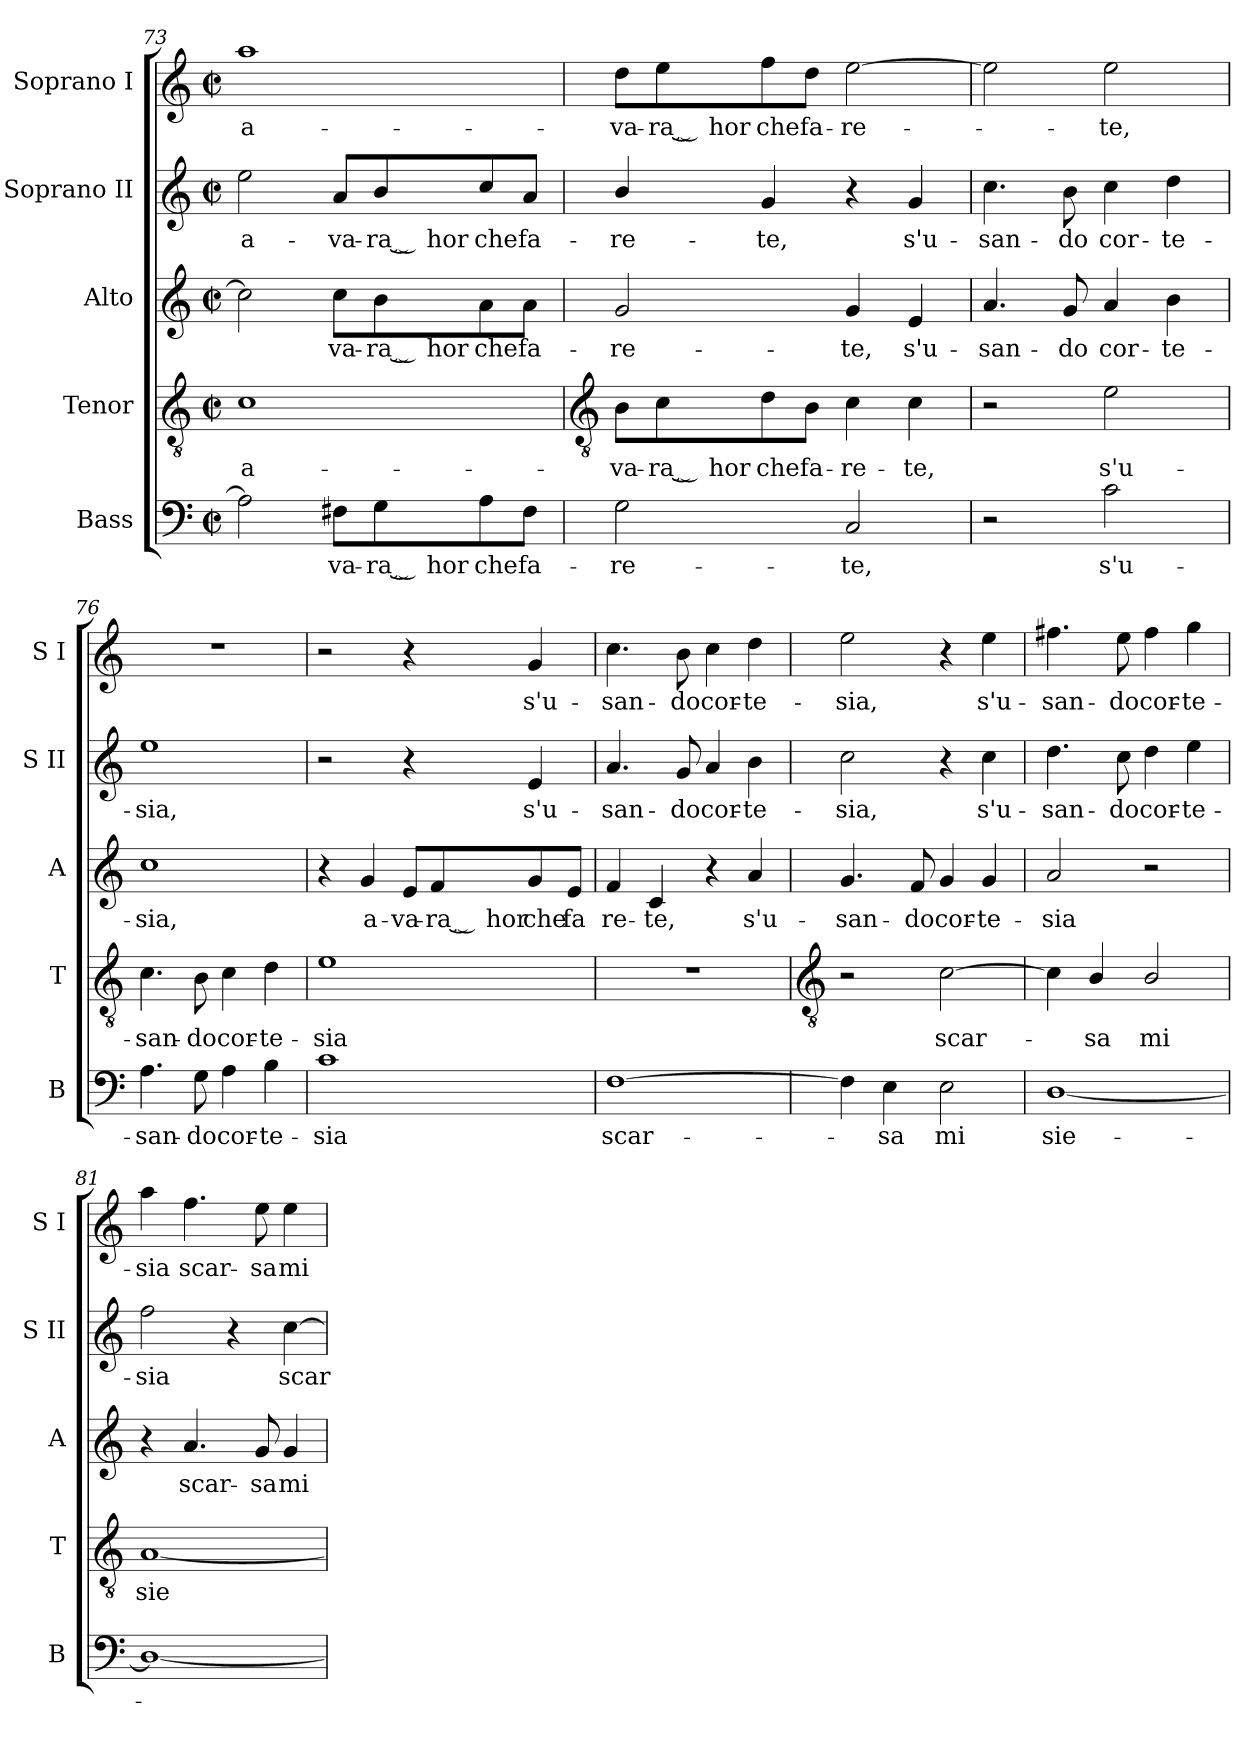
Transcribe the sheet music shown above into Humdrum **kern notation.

**kern	**text	**kern	**text	**kern	**text	**kern	**text	**kern	**text
*part5	*part5	*part4	*part4	*part3	*part3	*part2	*part2	*part1	*part1
*staff5	*staff5	*staff4	*staff4	*staff3	*staff3	*staff2	*staff2	*staff1	*staff1
*I"Bass	*	*I"Tenor	*	*I"Alto	*	*I"Soprano II	*	*I"Soprano I	*
*I'B	*	*I'T	*	*I'A	*	*I'S II	*	*I'S I	*
*clefF4	*	*clefGv2	*	*clefG2	*	*clefG2	*	*clefG2	*
*k[]	*	*k[]	*	*k[]	*	*k[]	*	*k[]	*
*C:	*	*C:	*	*C:	*	*C:	*	*C:	*
*M2/2	*	*M2/2	*	*M2/2	*	*M2/2	*	*M2/2	*
*met(c|)	*	*met(c|)	*	*met(c|)	*	*met(c|)	*	*met(c|)	*
=73	=73	=73	=73	=73	=73	=73	=73	=73	=73
!	!	!	!LO:LY:b	!	!	!	!LO:LY:b	!	!LO:LY:b
2A]	.	1c	a-	2cc]	.	2ee	a-	1aa	a-
!	!LO:LY:b	!	!	!	!LO:LY:b	!	!LO:LY:b	!	!
8F#X\L	va-	.	.	8cc\L	va-	8a/L	-va-	.	.
!	!LO:LY:b	!	!	!	!LO:LY:b	!	!LO:LY:b	!	!
8G\	-ra ̮ hor	.	.	8b\	-ra ̮ hor	8b/	-ra ̮ hor	.	.
!	!LO:LY:b	!	!	!	!LO:LY:b	!	!LO:LY:b	!	!
8A\	che	.	.	8a\	che	8cc/	che	.	.
!	!LO:LY:b	!	!	!	!LO:LY:b	!	!LO:LY:b	!	!
8F#\J	fa-	.	.	8a\J	fa-	8a/J	fa-	.	.
!!LO:LB:g=z
=74	=74	=74	=74	=74	=74	=74	=74	=74	=74
*	*	*clefGv2	*	*	*	*	*	*	*
!	!LO:LY:b	!	!LO:LY:b	!	!LO:LY:b	!	!LO:LY:b	!	!LO:LY:b
2G	-re-	8B\L	-va-	2g	-re-	4b/	-re-	8dd\L	-va-
!	!	!	!LO:LY:b	!	!	!	!	!	!LO:LY:b
.	.	8c\	-ra ̮ hor	.	.	.	.	8ee\	-ra ̮ hor
!	!	!	!LO:LY:b	!	!	!	!LO:LY:b	!	!LO:LY:b
.	.	8d\	che	.	.	4g	-te,	8ff\	che
!	!	!	!LO:LY:b	!	!	!	!	!	!LO:LY:b
.	.	8B\J	fa-	.	.	.	.	8dd\J	fa-
!	!LO:LY:b	!	!LO:LY:b	!	!LO:LY:b	!	!	!	!LO:LY:b
2C	-te,	4c	-re-	4g	-te,	4r	.	[2ee	-re-
!	!	!	!LO:LY:b	!	!LO:LY:b	!	!LO:LY:b	!	!
.	.	4c	-te,	4e	s'u-	4g	s'u-	.	.
=75	=75	=75	=75	=75	=75	=75	=75	=75	=75
!	!	!	!	!	!LO:LY:b	!	!LO:LY:b	!	!
2r	.	2r	.	4.a	-san-	4.cc	-san-	2ee]	.
!	!	!	!	!	!LO:LY:b	!	!LO:LY:b	!	!
.	.	.	.	8g	-do	8b	-do	.	.
!	!LO:LY:b	!	!LO:LY:b	!	!LO:LY:b	!	!LO:LY:b	!	!LO:LY:b
2c	s'u-	2e	s'u-	4a	cor-	4cc	cor-	2ee	te,
!	!	!	!	!	!LO:LY:b	!	!LO:LY:b	!	!
.	.	.	.	4b	-te-	4dd	-te-	.	.
=76	=76	=76	=76	=76	=76	=76	=76	=76	=76
!	!LO:LY:b	!	!LO:LY:b	!	!LO:LY:b	!	!LO:LY:b	!	!
4.A	-san-	4.c	-san-	1cc	-sia,	1ee	-sia,	1r	.
!	!LO:LY:b	!	!LO:LY:b	!	!	!	!	!	!
8G	-do	8B	-do	.	.	.	.	.	.
!	!LO:LY:b	!	!LO:LY:b	!	!	!	!	!	!
4A	cor-	4c	cor-	.	.	.	.	.	.
!	!LO:LY:b	!	!LO:LY:b	!	!	!	!	!	!
4B	-te-	4d	-te-	.	.	.	.	.	.
=77	=77	=77	=77	=77	=77	=77	=77	=77	=77
!	!LO:LY:b	!	!LO:LY:b	!	!	!	!	!	!
1c	-sia	1e	-sia	4r	.	2r	.	2r	.
!	!	!	!	!	!LO:LY:b	!	!	!	!
.	.	.	.	4g	a-	.	.	.	.
!	!	!	!	!	!LO:LY:b	!	!	!	!
.	.	.	.	8e/L	-va-	4r	.	4r	.
!	!	!	!	!	!LO:LY:b	!	!	!	!
.	.	.	.	8f/	-ra ̮ hor	.	.	.	.
!	!	!	!	!	!LO:LY:b	!	!LO:LY:b	!	!LO:LY:b
.	.	.	.	8g/	che	4e	s'u-	4g	s'u-
!	!	!	!	!	!LO:LY:b	!	!	!	!
.	.	.	.	8e/J	fa	.	.	.	.
=78	=78	=78	=78	=78	=78	=78	=78	=78	=78
!	!LO:LY:b	!	!	!	!LO:LY:b	!	!LO:LY:b	!	!LO:LY:b
[1F	scar-	1r	.	4f	re-	4.a	-san-	4.cc	-san-
!	!	!	!	!	!LO:LY:b	!	!	!	!
.	.	.	.	4c	-te,	.	.	.	.
!	!	!	!	!	!	!	!LO:LY:b	!	!LO:LY:b
.	.	.	.	.	.	8g	-do	8b	-do
!	!	!	!	!	!	!	!LO:LY:b	!	!LO:LY:b
.	.	.	.	4r	.	4a	cor-	4cc	cor-
!	!	!	!	!	!LO:LY:b	!	!LO:LY:b	!	!LO:LY:b
.	.	.	.	4a	s'u-	4b	-te-	4dd	-te-
!!LO:LB:g=z
=79	=79	=79	=79	=79	=79	=79	=79	=79	=79
*	*	*clefGv2	*	*	*	*	*	*	*
!	!	!	!	!	!LO:LY:b	!	!LO:LY:b	!	!LO:LY:b
4F]	.	2r	.	4.g	-san-	2cc	-sia,	2ee	-sia,
!	!LO:LY:b	!	!	!	!	!	!	!	!
4E	sa	.	.	.	.	.	.	.	.
!	!	!	!	!	!LO:LY:b	!	!	!	!
.	.	.	.	8f	-do	.	.	.	.
!	!LO:LY:b	!	!LO:LY:b	!	!LO:LY:b	!	!	!	!
2E	mi	[2c	scar-	4g	cor-	4r	.	4r	.
!	!	!	!	!	!LO:LY:b	!	!LO:LY:b	!	!LO:LY:b
.	.	.	.	4g	-te-	4cc	s'u-	4ee	s'u-
=80	=80	=80	=80	=80	=80	=80	=80	=80	=80
!	!LO:LY:b	!	!	!	!LO:LY:b	!	!LO:LY:b	!	!LO:LY:b
[1D/	sie-	4c]	.	2a	-sia	4.dd	-san-	4.ff#X	-san-
!	!	!	!LO:LY:b	!	!	!	!	!	!
.	.	4B/	sa	.	.	.	.	.	.
!	!	!	!	!	!	!	!LO:LY:b	!	!LO:LY:b
.	.	.	.	.	.	8cc	-do	8ee	-do
!	!	!	!LO:LY:b	!	!	!	!LO:LY:b	!	!LO:LY:b
.	.	2B/	mi	2r	.	4dd	cor-	4ff#	cor-
!	!	!	!	!	!	!	!LO:LY:b	!	!LO:LY:b
.	.	.	.	.	.	4ee	-te-	4gg	-te-
=81	=81	=81	=81	=81	=81	=81	=81	=81	=81
!	!	!	!LO:LY:b	!	!	!	!LO:LY:b	!	!LO:LY:b
1D/_	.	[1A	sie-	4r	.	2ff	-sia	4aa	-sia
!	!	!	!	!	!LO:LY:b	!	!	!	!LO:LY:b
.	.	.	.	4.a	scar-	.	.	4.ff	scar-
.	.	.	.	.	.	4r	.	.	.
!	!	!	!	!	!LO:LY:b	!	!	!	!LO:LY:b
.	.	.	.	8g	-sa	.	.	8ee	-sa
!	!	!	!	!	!LO:LY:b	!	!LO:LY:b	!	!LO:LY:b
.	.	.	.	4g	mi	[4cc	scar-	4ee	mi
=	=	=	=	=	=	=	=	=	=
*-	*-	*-	*-	*-	*-	*-	*-	*-	*-
